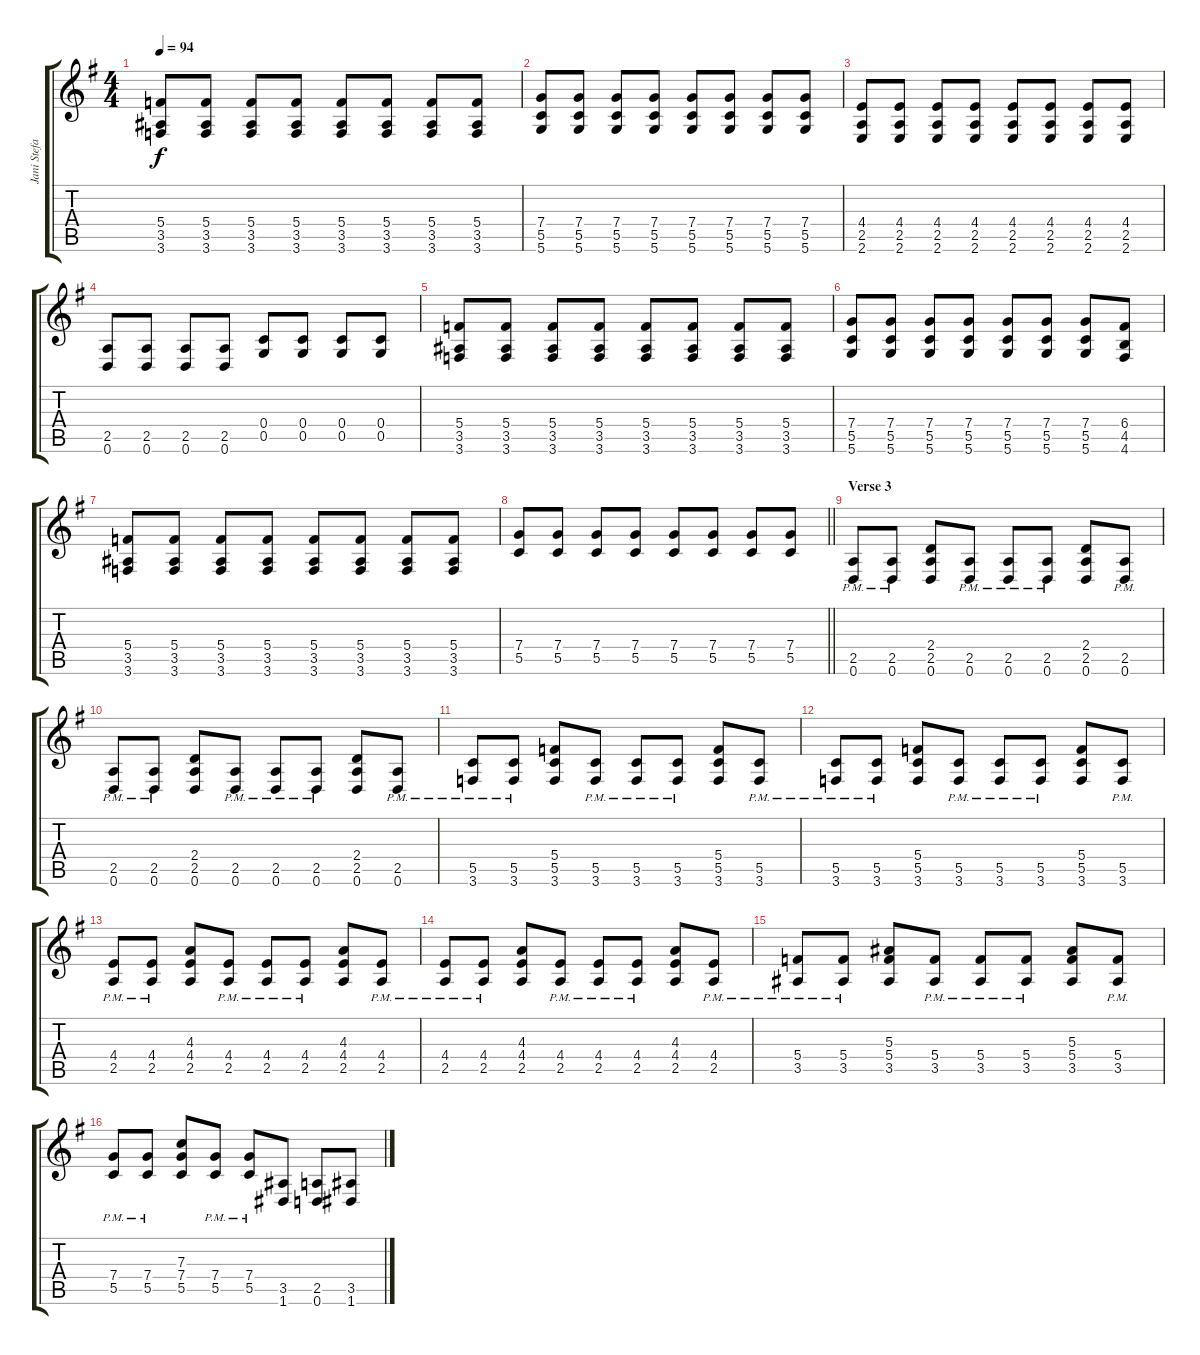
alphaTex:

\track ("Jani Stefanovic - lead/rhythm guitar" "Jani Stefa") {instrument distortionguitar}
\staff {score tabs}
\tuning (D4 A3 F3 C3 G2 D2) {hide}
\ts (4 4)
\tempo 94
\clef g2
\ks eminor
(5.4 3.5 3.6).8{dy f} (5.4 3.5 3.6).8 (5.4 3.5 3.6).8 (5.4 3.5 3.6).8 (5.4 3.5 3.6).8 (5.4 3.5 3.6).8 (5.4 3.5 3.6).8 (5.4 3.5 3.6).8 |
(7.4 5.5 5.6).8 (7.4 5.5 5.6).8 (7.4 5.5 5.6).8 (7.4 5.5 5.6).8 (7.4 5.5 5.6).8 (7.4 5.5 5.6).8 (7.4 5.5 5.6).8 (7.4 5.5 5.6).8 |
(4.4 2.5 2.6).8 (4.4 2.5 2.6).8 (4.4 2.5 2.6).8 (4.4 2.5 2.6).8 (4.4 2.5 2.6).8 (4.4 2.5 2.6).8 (4.4 2.5 2.6).8 (4.4 2.5 2.6).8 |
(2.5 0.6).8 (2.5 0.6).8 (2.5 0.6).8 (2.5 0.6).8 (0.4 0.5).8 (0.4 0.5).8 (0.4 0.5).8 (0.4 0.5).8 |
(5.4 3.5 3.6).8 (5.4 3.5 3.6).8 (5.4 3.5 3.6).8 (5.4 3.5 3.6).8 (5.4 3.5 3.6).8 (5.4 3.5 3.6).8 (5.4 3.5 3.6).8 (5.4 3.5 3.6).8 |
(7.4 5.5 5.6).8 (7.4 5.5 5.6).8 (7.4 5.5 5.6).8 (7.4 5.5 5.6).8 (7.4 5.5 5.6).8 (7.4 5.5 5.6).8 (7.4 5.5 5.6).8 (6.4 4.5 4.6).8 |
(5.4 3.5 3.6).8 (5.4 3.5 3.6).8 (5.4 3.5 3.6).8 (5.4 3.5 3.6).8 (5.4 3.5 3.6).8 (5.4 3.5 3.6).8 (5.4 3.5 3.6).8 (5.4 3.5 3.6).8 |
\barLineRight lightlight
(7.4 5.5).8 (7.4 5.5).8 (7.4 5.5).8 (7.4 5.5).8 (7.4 5.5).8 (7.4 5.5).8 (7.4 5.5).8 (7.4 5.5).8 |
\section ("" "Verse 3")
(2.5{pm} 0.6{pm}).8 (2.5{pm} 0.6{pm}).8 (2.4 2.5 0.6).8 (2.5{pm} 0.6{pm}).8 (2.5{pm} 0.6{pm}).8 (2.5{pm} 0.6{pm}).8 (2.4 2.5 0.6).8 (2.5{pm} 0.6{pm}).8 |
(2.5{pm} 0.6{pm}).8 (2.5{pm} 0.6{pm}).8 (2.4 2.5 0.6).8 (2.5{pm} 0.6{pm}).8 (2.5{pm} 0.6{pm}).8 (2.5{pm} 0.6{pm}).8 (2.4 2.5 0.6).8 (2.5{pm} 0.6{pm}).8 |
(5.5{pm} 3.6{pm}).8 (5.5{pm} 3.6{pm}).8 (5.4 5.5 3.6).8 (5.5{pm} 3.6{pm}).8 (5.5{pm} 3.6{pm}).8 (5.5{pm} 3.6{pm}).8 (5.4 5.5 3.6).8 (5.5{pm} 3.6{pm}).8 |
(5.5{pm} 3.6{pm}).8 (5.5{pm} 3.6{pm}).8 (5.4 5.5 3.6).8 (5.5{pm} 3.6{pm}).8 (5.5{pm} 3.6{pm}).8 (5.5{pm} 3.6{pm}).8 (5.4 5.5 3.6).8 (5.5{pm} 3.6{pm}).8 |
(4.4{pm} 2.5{pm}).8 (4.4{pm} 2.5{pm}).8 (4.3 4.4 2.5).8 (4.4{pm} 2.5{pm}).8 (4.4{pm} 2.5{pm}).8 (4.4{pm} 2.5{pm}).8 (4.3 4.4 2.5).8 (4.4{pm} 2.5{pm}).8 |
(4.4{pm} 2.5{pm}).8 (4.4{pm} 2.5{pm}).8 (4.3 4.4 2.5).8 (4.4{pm} 2.5{pm}).8 (4.4{pm} 2.5{pm}).8 (4.4{pm} 2.5{pm}).8 (4.3 4.4 2.5).8 (4.4{pm} 2.5{pm}).8 |
(5.4{pm} 3.5{pm}).8 (5.4{pm} 3.5{pm}).8 (5.3 5.4 3.5).8 (5.4{pm} 3.5{pm}).8 (5.4{pm} 3.5{pm}).8 (5.4{pm} 3.5{pm}).8 (5.3 5.4 3.5).8 (5.4{pm} 3.5{pm}).8 |
(7.4{pm} 5.5{pm}).8 (7.4{pm} 5.5{pm}).8 (7.3 7.4 5.5).8 (7.4{pm} 5.5{pm}).8 (7.4{pm} 5.5{pm}).8 (3.5 1.6).8 (2.5 0.6).8 (3.5 1.6).8
